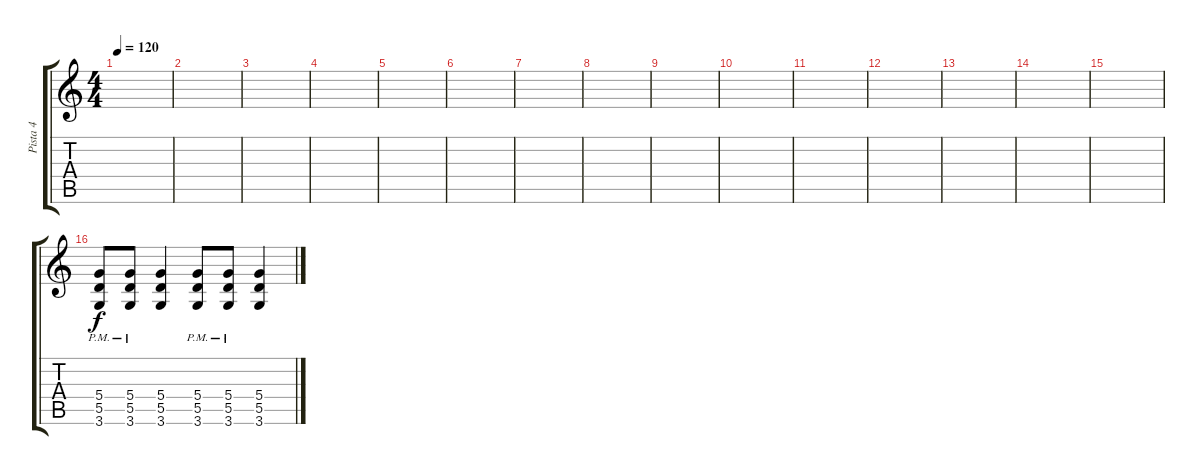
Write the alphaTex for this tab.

\track ("Pista 4" "Pista 4") {instrument overdrivenguitar}
\staff {score tabs}
\tuning (E4 B3 G3 D3 A2 E2) {hide}
\ts (4 4)
\tempo 120
\clef g2
\ks c
|
|
|
|
|
|
|
|
|
|
|
|
|
|
|
(5.4{pm} 5.5{pm} 3.6{pm}).8 (5.4{pm} 5.5{pm} 3.6{pm}).8 (5.4 5.5 3.6).4 (5.4{pm} 5.5{pm} 3.6{pm}).8 (5.4{pm} 5.5{pm} 3.6{pm}).8 (5.4 5.5 3.6).4
